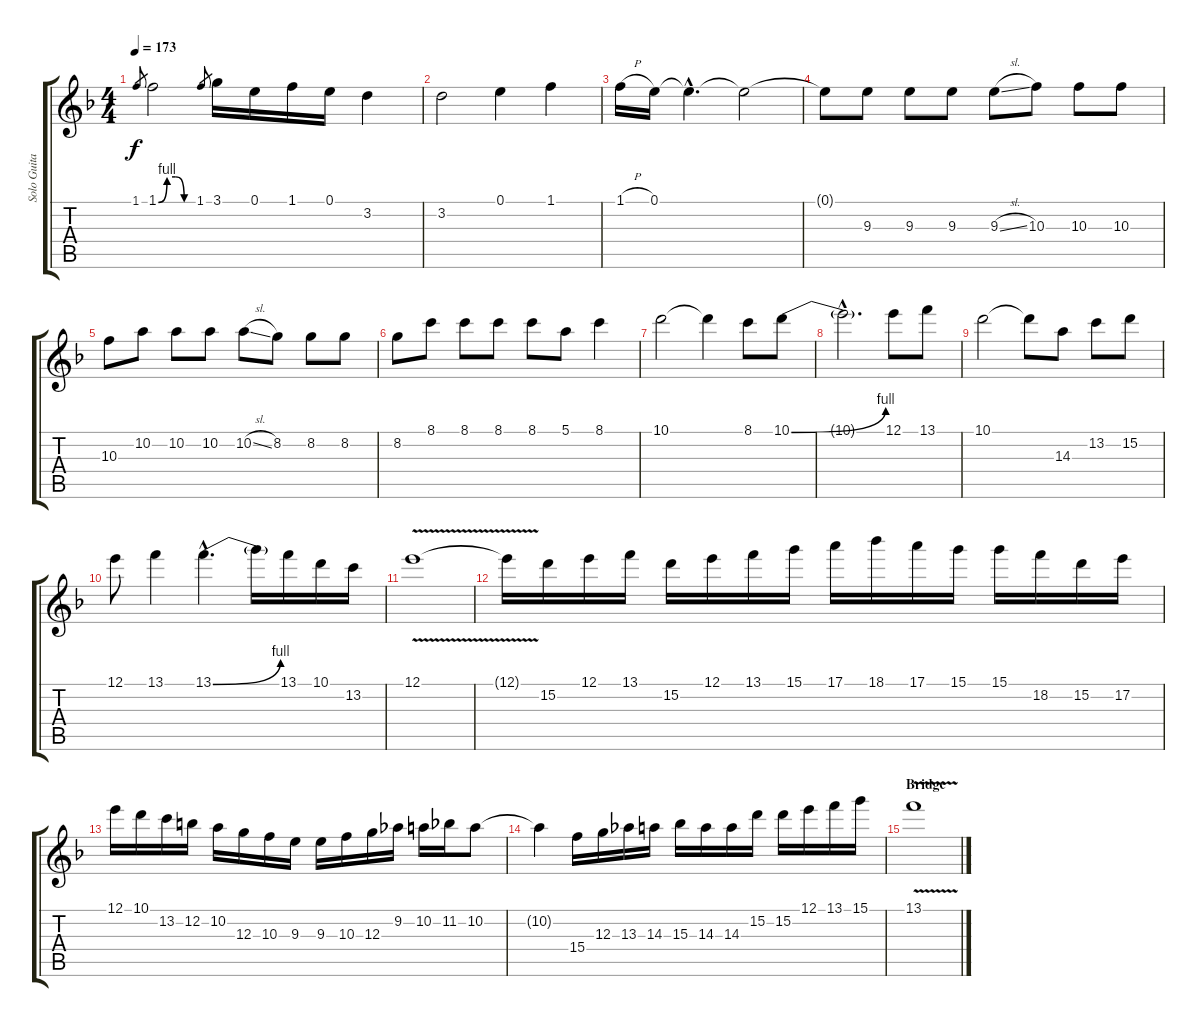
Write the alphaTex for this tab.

\track ("Solo Guitar 1" "Solo Guita") {instrument overdrivenguitar}
\staff {score tabs}
\tuning (E4 B3 G3 D3 A2 E2) {hide}
\ts (4 4)
\tempo 173
\clef g2
\ks dminor
1.1.8{gr dy f} 1.1{be (custom 0 0 15 4 30 4 45 0 60 0)}.2 1.1.8{gr} 3.1.16 0.1.16 1.1.16 0.1.16 3.2.4 |
3.2.2 0.1.4 1.1.4 |
1.1{h}.16 0.1.16 0.1{hac t}.4{d} 0.1{t}.2 |
0.1{t}.8 9.3.8 9.3.8 9.3.8 9.3{sl}.8 10.3.8 10.3.8 10.3.8 |
10.3.8 10.2.8 10.2.8 10.2.8 10.2{sl}.8 8.2.8 8.2.8 8.2.8 |
8.2.8 8.1.8 8.1.8 8.1.8 8.1.8 5.1.8 8.1.4 |
10.1.2 10.1{t}.4 8.1.8 10.1{be (bend 0 0 60 4)}.8 |
10.1{hac t}.2{d} 12.1.8 13.1.8 |
10.1.2 10.1{t}.8 14.3.8 13.2.8 15.2.8 |
12.1.8 13.1.4 13.1{be (bend 0 0 60 4) hac}.4{d} 13.1{t}.16 13.1.16 10.1.16 13.2.16 |
12.1{v}.1 |
12.1{t}.16 15.2.16 12.1.16 13.1.16 15.2.16 12.1.16 13.1.16 15.1.16 17.1.16 18.1.16 17.1.16 15.1.16 15.1.16 18.2.16 15.2.16 17.2.16 |
12.1.16 10.1.16 13.2.16 12.2.16 10.2.16 12.3.16 10.3.16 9.3.16 9.3.16 10.3.16 12.3.16 9.2.16 10.2.16 11.2.16 10.2.8 |
10.2{t}.4 15.4.16 12.3.16 13.3.16 14.3.16 15.3.16 14.3.16 14.3.16 15.2.16 15.2.16 12.1.16 13.1.16 15.1.16 |
\section ("" "Bridge")
13.1{v}.1
